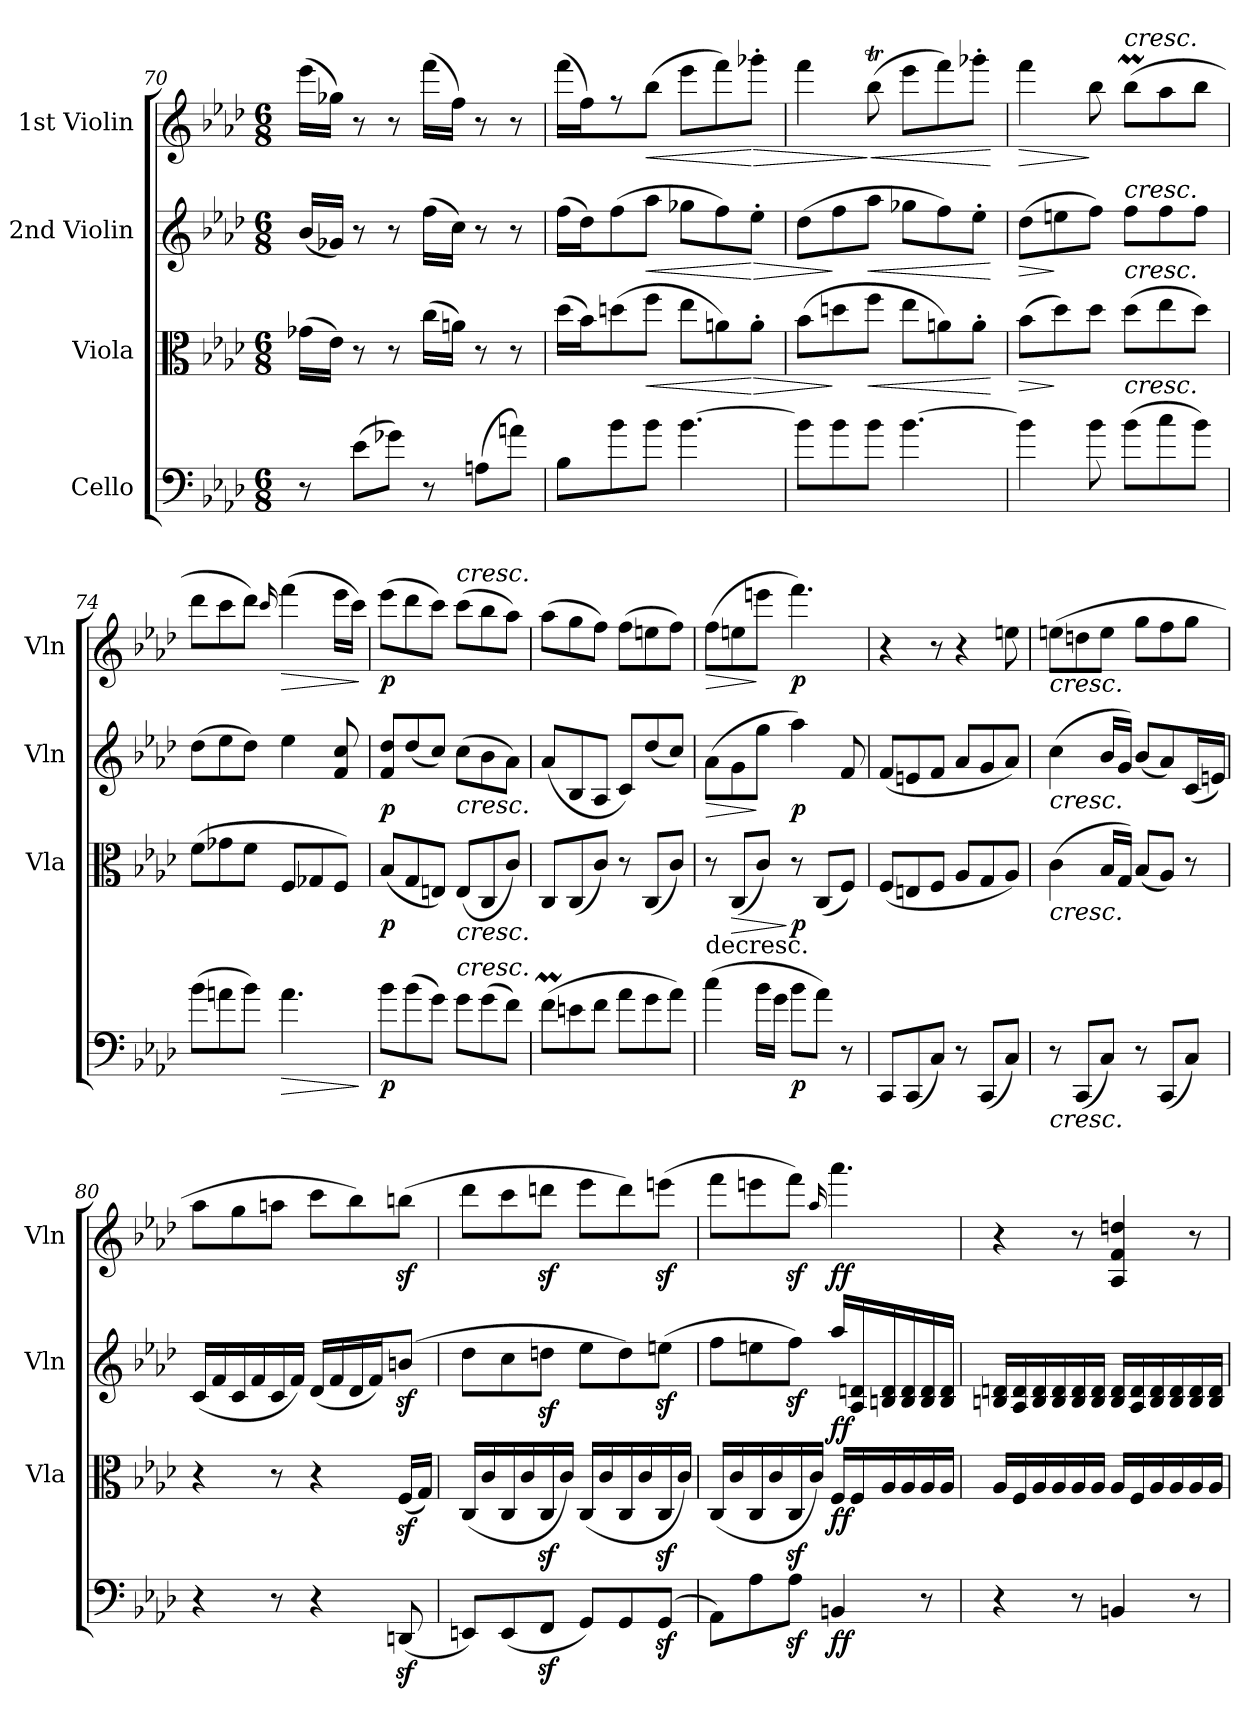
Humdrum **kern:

**kern	**dynam	**kern	**dynam	**kern	**dynam	**kern	**dynam
*part4	*part4	*part3	*part3	*part2	*part2	*part1	*part1
*staff4	*staff4	*staff3	*staff3	*staff2	*staff2	*staff1	*staff1
*I"Cello	*	*I"Viola	*	*I"2nd Violin	*	*I"1st Violin	*
*	*	*I'Vla	*	*I'Vln	*	*I'Vln	*
*clefF4	*	*clefC3	*	*clefG2	*	*clefG2	*
*k[b-e-a-d-]	*	*k[b-e-a-d-]	*	*k[b-e-a-d-]	*	*k[b-e-a-d-]	*
*M6/8	*	*M6/8	*	*M6/8	*	*M6/8	*
=70	=70	=70	=70	=70	=70	=70	=70
8r	.	(16g-XLL	.	(16b-LL	.	(16eee-LL	.
.	.	16e-JJ)	.	16g-XJJ)	.	16gg-XJJ)	.
(8e-L	.	8r	.	8r	.	8r	.
8g-XJ)	.	8r	.	8r	.	8r	.
8r	.	(16ccLL	.	(16ffLL	.	(16fffLL	.
.	.	16anJJ)	.	16ccJJ)	.	16ffJJ)	.
(8AnL	.	8r	.	8r	.	8r	.
8anJ)	.	8r	.	8r	.	8r	.
=71	=71	=71	=71	=71	=71	=71	=71
8B-L	.	(16dd-LL	.	(16ffLL	.	(16fffLL	.
.	.	16b-J)	.	16dd-J)	.	16ffJ)	.
8b-	.	(8ddn	.	(8ff	.	8r	.
!	!	!	!LO:HP:b	!	!LO:HP:b	!	!LO:HP:b
8b-J	.	8ffJ	<	8aa-J	<	(8bb-J	<
[4.b-	.	8ee-L	.	8gg-XL	.	8eee-L	.
.	.	8an)	.	8ff)	.	8fff)	.
!	!	!	!LO:HP:n=1:b	!	!LO:HP:n=1:b	!	!LO:HP:n=1:b
.	.	8a'J	[ >	8ee-'J	[ >	8ggg-X'J	[ >
=72	=72	=72	=72	=72	=72	=72	=72
8b-L]	.	(8b-L	.	(8dd-L	.	4fff	.
8b-	.	8ddn	]	8ff	]	.	.
!	!	!	!LO:HP:b	!	!LO:HP:b	!	!LO:HP:n=1:b
8b-J	.	8ffJ	<	8aa-J	<	(8bb-T	] <
[4.b-	.	8ee-L	.	8gg-XL	.	8eee-L	.
.	.	8an)	.	8ff)	.	8fff)	.
.	.	8a'J	.	8ee-'J	.	8ggg-X'J	.
.	.	.	[	.	[	.	[
=73	=73	=73	=73	=73	=73	=73	=73
!	!	!	!LO:HP:b	!	!LO:HP:b	!	!LO:HP:b
4b-]	.	(8b-L	>	(8dd-L	>	4fff	>
.	.	8dd-)	]	8een	]	.	.
8b-	.	8dd-J	.	8ffJ)	.	8bb-	]
!	!	!	!	!	!	!LO:TX:a:i:t=cresc.	!
!	!	!	!	!LO:TX:a:i:t=cresc.	!	!	!
!	!	!LO:TX:a:i:t=cresc.	!	!	!	!	!
!LO:TX:a:i:t=cresc.	!	!	!	!	!	!	!
(8b-L	.	(8dd-L	.	8ffL	.	(8bb-ML	.
8cc	.	8ee-	.	8ff	.	8aa-	.
8b-J)	.	8dd-J)	.	8ffJ	.	8bb-J	.
=74	=74	=74	=74	=74	=74	=74	=74
(8b-L	.	(8fL	.	(8dd-L	.	8ddd-L	.
8an	.	8g-X	.	8ee-	.	8ccc	.
8b-J)	.	8fJ	.	8dd-J)	.	8ddd-J)	.
.	.	.	.	.	.	16qqccc/	.
!	!LO:HP:b	!	!	!	!	!	!LO:HP:b
4.a	>	8FL	.	4ee-	.	(4fff	>
.	.	8G-X	.	.	.	.	.
.	.	8FJ)	.	8f 8cc	.	16eee-LL	.
.	.	.	.	.	.	16cccJJ)	.
.	]	.	.	.	.	.	]
=75	=75	=75	=75	=75	=75	=75	=75
8b-L	p	(8B-L	p	8f 8dd-L	p	(8eee-L	p
(8b-	.	8G	.	(8dd-	.	8ddd-	.
8gJ)	.	8EnJ)	.	8ccJ)	.	8cccJ)	.
!	!	!	!	!	!	!LO:TX:a:i:t=cresc.	!
!	!	!	!	!LO:TX:b:i:t=cresc.	!	!	!
!	!	!LO:TX:b:i:t=cresc.	!	!	!	!	!
!LO:TX:a:i:t=cresc.	!	!	!	!	!	!	!
8gL	.	(8EL	.	(8ccL	.	(8cccL	.
(8g	.	8C	.	8b-	.	8bb-	.
8fJ)	.	8cJ)	.	8a-J)	.	8aa-J)	.
=76	=76	=76	=76	=76	=76	=76	=76
(8fML	.	8CL	.	(8a-L	.	(8aa-L	.
8en	.	(8C	.	8B-	.	8gg	.
8fJ	.	8cJ)	.	8A-J	.	8ffJ)	.
8a-L	.	8r	.	8cL)	.	(8ffL	.
8g	.	(8CL	.	(8dd-	.	8een	.
8a-J)	.	8cJ)	.	8ccJ)	.	8ffJ)	.
=77	=77	=77	=77	=77	=77	=77	=77
!LO:TX:t=decresc.	!	!	!	!	!	!	!
!	!	!	!	!	!LO:HP:b	!	!LO:HP:b
(4cc	.	8r	.	(8a-L	>	(8ffL	>
!	!	!	!LO:HP:b	!	!	!	!
.	.	(8CL	>	8g	.	8een	.
16b-LL	.	8cJ)	.	8ggJ	]	8eeenJ	]
16gJJ	.	.	.	.	.	.	.
8b-L	p	8r	] p	4aa-)	p	4.fff)	p
8a-J)	.	(8CL	.	.	.	.	.
8r	.	8FJ)	.	8f	.	.	.
=78	=78	=78	=78	=78	=78	=78	=78
8CCL	.	(8FL	.	(8fL	.	4r	.
(8CC	.	8En	.	8en	.	.	.
8CJ)	.	8FJ	.	8fJ	.	8r	.
8r	.	8A-L	.	8a-L	.	4r	.
(8CCL	.	8G	.	8g	.	.	.
8CJ)	.	8A-J)	.	8a-J)	.	8een	.
=79	=79	=79	=79	=79	=79	=79	=79
!	!	!	!	!	!	!LO:TX:b:i:t=cresc.	!
!	!	!	!	!LO:TX:b:i:t=cresc.	!	!	!
!	!	!LO:TX:b:i:t=cresc.	!	!	!	!	!
!LO:TX:b:i:t=cresc.	!	!	!	!	!	!	!
8r	.	(4c	.	(4cc	.	(8eenL	.
(8CCL	.	.	.	.	.	8ddn	.
8CJ)	.	16B-LL	.	16b-LL	.	8eeJ	.
.	.	16GJJ)	.	16gJJ)	.	.	.
8r	.	(8B-L	.	(8b-L	.	8ggL	.
(8CCL	.	8A-J)	.	8a-)	.	8ff	.
8CJ)	.	8r	.	(16cL	.	8ggJ	.
.	.	.	.	16enJJ)	.	.	.
=80	=80	=80	=80	=80	=80	=80	=80
4r	.	4r	.	(16cLL	.	8aa-L	.
.	.	.	.	16f	.	.	.
.	.	.	.	16c	.	8gg	.
.	.	.	.	16f	.	.	.
8r	.	8r	.	16c	.	8aanJ	.
.	.	.	.	16fJJ)	.	.	.
4r	.	4r	.	(16d-LL	.	8cccL	.
.	.	.	.	16f	.	.	.
.	.	.	.	16d-	.	8bb-)	.
.	.	.	.	16fJ)	.	.	.
(8DDnz	.	(16FzLL	.	(8bnzJ	.	(8bbnzJ	.
.	.	16GJJ)	.	.	.	.	.
=81	=81	=81	=81	=81	=81	=81	=81
8EEnL)	.	(16CLL	.	8dd-L	.	8ddd-L	.
.	.	16c	.	.	.	.	.
(8EE	.	16C	.	8cc	.	8ccc	.
.	.	16c	.	.	.	.	.
8FFzJ	.	16Cz	.	8ddnzJ	.	8dddnzJ	.
.	.	16cJJ)	.	.	.	.	.
8GGL)	.	(16CLL	.	8ee-L	.	8eee-L	.
.	.	16c	.	.	.	.	.
8GG	.	16C	.	8dd)	.	8ddd)	.
.	.	16c	.	.	.	.	.
(8GGzJ	.	16Cz	.	(8eenzJ	.	(8eeenzJ	.
.	.	16cJJ)	.	.	.	.	.
=82	=82	=82	=82	=82	=82	=82	=82
8AA-L)	.	(16CLL	.	8ffL	.	8fffL	.
.	.	16c	.	.	.	.	.
8A-	.	16C	.	8een	.	8eeen	.
.	.	16c	.	.	.	.	.
8A-zJ	.	16Cz	.	8ffzJ)	.	8fffzJ)	.
.	.	16cJJ)	.	.	.	.	.
.	.	.	.	.	.	16qqaa-/	.
4BBn	ff	16FLL	ff	16aa-LL	ff	4.aaa-	ff
.	.	16F	.	16A- 16dn	.	.	.
.	.	16A-	.	16Bn 16d	.	.	.
.	.	16A-	.	16B 16d	.	.	.
8r	.	16A-	.	16B 16d	.	.	.
.	.	16A-JJ	.	16B 16dJJ	.	.	.
=83	=83	=83	=83	=83	=83	=83	=83
4r	.	16A-LL	.	16Bn 16dnLL	.	4r	.
.	.	16F	.	16A- 16d	.	.	.
.	.	16A-	.	16B 16d	.	.	.
.	.	16A-	.	16B 16d	.	.	.
8r	.	16A-	.	16B 16d	.	8r	.
.	.	16A-JJ	.	16B 16dJJ	.	.	.
4BBn	.	16A-LL	.	16B 16dLL	.	4A- 4f 4ddn	.
.	.	16F	.	16A- 16d	.	.	.
.	.	16A-	.	16B 16d	.	.	.
.	.	16A-	.	16B 16d	.	.	.
8r	.	16A-	.	16B 16d	.	8r	.
.	.	16A-JJ	.	16B 16dJJ	.	.	.
=	=	=	=	=	=	=	=
*-	*-	*-	*-	*-	*-	*-	*-
